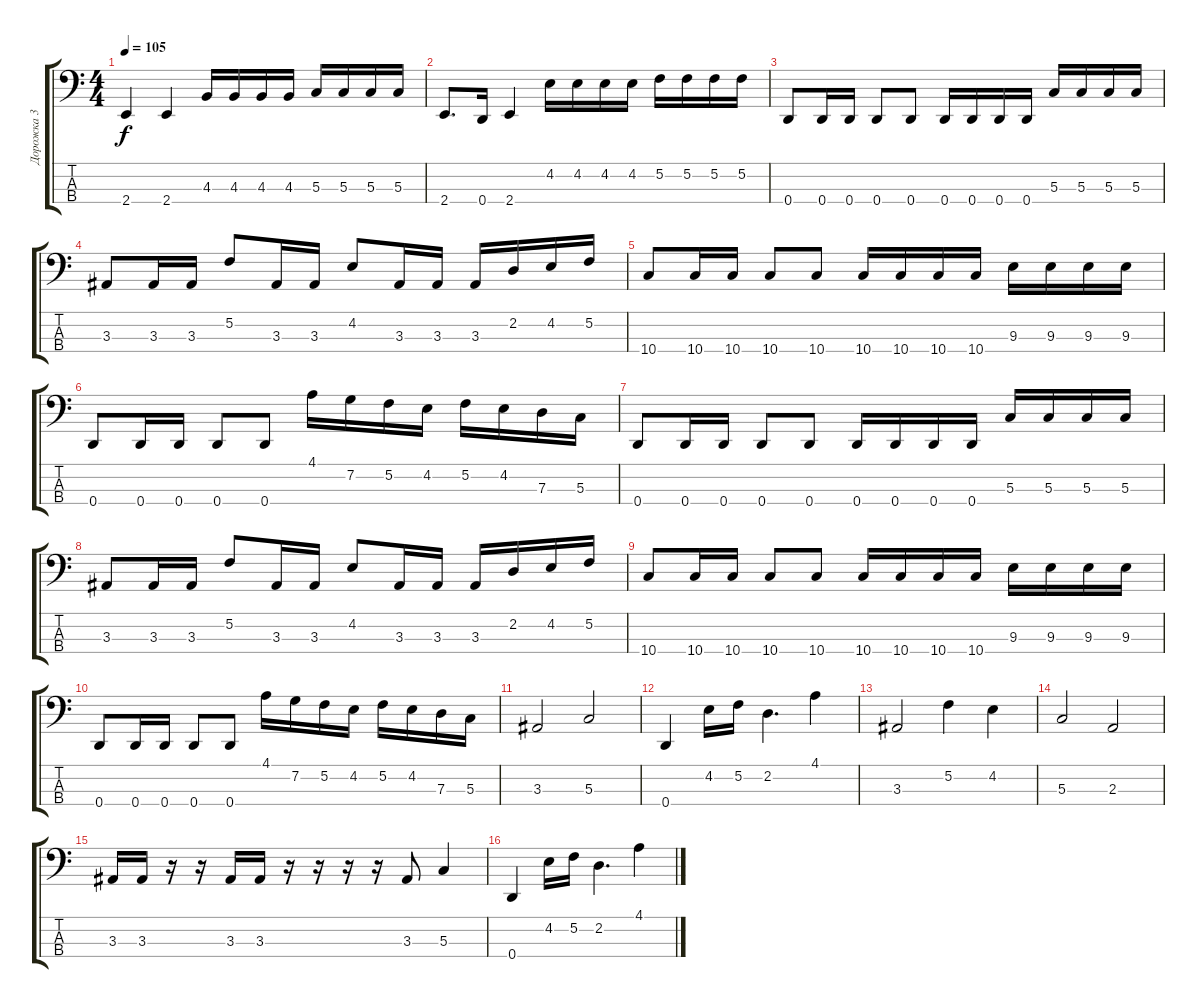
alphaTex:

\track ("Дорожка 3" "Дорожка 3") {instrument electricbassfinger}
\staff {score tabs}
\tuning (F2 C2 G1 D1) {hide}
\ts (4 4)
\tempo 105
\clef f4
\ks c
2.4.4{dy f} 2.4.4 4.3.16 4.3.16 4.3.16 4.3.16 5.3.16 5.3.16 5.3.16 5.3.16 |
2.4.8{d} 0.4.16 2.4.4 4.2.16 4.2.16 4.2.16 4.2.16 5.2.16 5.2.16 5.2.16 5.2.16 |
0.4.8 0.4.16 0.4.16 0.4.8 0.4.8 0.4.16 0.4.16 0.4.16 0.4.16 5.3.16 5.3.16 5.3.16 5.3.16 |
3.3.8 3.3.16 3.3.16 5.2.8 3.3.16 3.3.16 4.2.8 3.3.16 3.3.16 3.3.16 2.2.16 4.2.16 5.2.16 |
10.4.8 10.4.16 10.4.16 10.4.8 10.4.8 10.4.16 10.4.16 10.4.16 10.4.16 9.3.16 9.3.16 9.3.16 9.3.16 |
0.4.8 0.4.16 0.4.16 0.4.8 0.4.8 4.1.16 7.2.16 5.2.16 4.2.16 5.2.16 4.2.16 7.3.16 5.3.16 |
0.4.8 0.4.16 0.4.16 0.4.8 0.4.8 0.4.16 0.4.16 0.4.16 0.4.16 5.3.16 5.3.16 5.3.16 5.3.16 |
3.3.8 3.3.16 3.3.16 5.2.8 3.3.16 3.3.16 4.2.8 3.3.16 3.3.16 3.3.16 2.2.16 4.2.16 5.2.16 |
10.4.8 10.4.16 10.4.16 10.4.8 10.4.8 10.4.16 10.4.16 10.4.16 10.4.16 9.3.16 9.3.16 9.3.16 9.3.16 |
0.4.8 0.4.16 0.4.16 0.4.8 0.4.8 4.1.16 7.2.16 5.2.16 4.2.16 5.2.16 4.2.16 7.3.16 5.3.16 |
3.3.2 5.3.2 |
0.4.4 4.2.16 5.2.16 2.2.4{d} 4.1.4 |
3.3.2 5.2.4 4.2.4 |
5.3.2 2.3.2 |
3.3.16 3.3.16 r.16 r.16 3.3.16 3.3.16 r.16 r.16 r.16 r.16 3.3.8 5.3.4 |
0.4.4 4.2.16 5.2.16 2.2.4{d} 4.1.4
